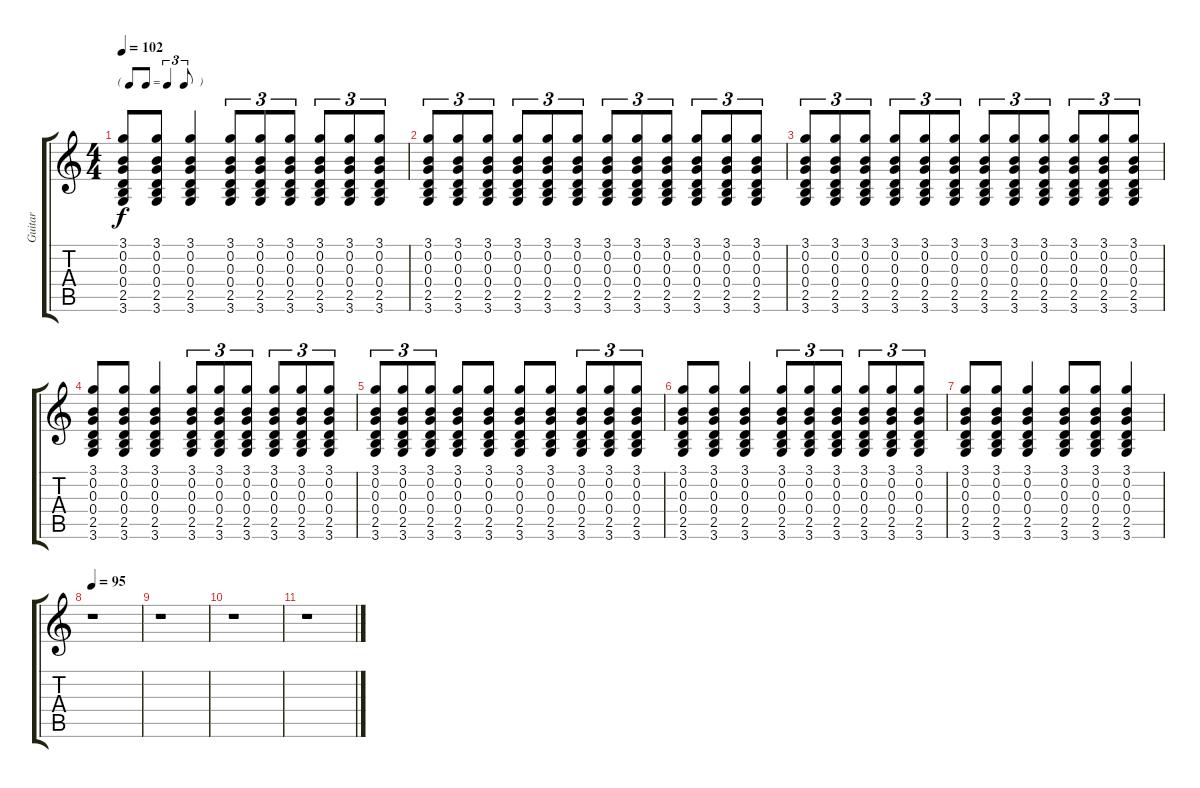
\track ("Guitar" "Guitar") {instrument acousticguitarsteel}
\staff {score tabs}
\tuning (E4 B3 G3 D3 A2 E2) {hide}
\ts (4 4)
\tf triplet8th
\tempo 102
\clef g2
\ks c
(3.1 0.2 0.3 0.4 2.5 3.6).8{dy f} (3.1 0.2 0.3 0.4 2.5 3.6).8 (3.1 0.2 0.3 0.4 2.5 3.6).4 (3.1 0.2 0.3 0.4 2.5 3.6).8{tu (3 2)} (3.1 0.2 0.3 0.4 2.5 3.6).8{tu (3 2)} (3.1 0.2 0.3 0.4 2.5 3.6).8{tu (3 2)} (3.1 0.2 0.3 0.4 2.5 3.6).8{tu (3 2)} (3.1 0.2 0.3 0.4 2.5 3.6).8{tu (3 2)} (3.1 0.2 0.3 0.4 2.5 3.6).8{tu (3 2)} |
(3.1 0.2 0.3 0.4 2.5 3.6).8{tu (3 2)} (3.1 0.2 0.3 0.4 2.5 3.6).8{tu (3 2)} (3.1 0.2 0.3 0.4 2.5 3.6).8{tu (3 2)} (3.1 0.2 0.3 0.4 2.5 3.6).8{tu (3 2)} (3.1 0.2 0.3 0.4 2.5 3.6).8{tu (3 2)} (3.1 0.2 0.3 0.4 2.5 3.6).8{tu (3 2)} (3.1 0.2 0.3 0.4 2.5 3.6).8{tu (3 2)} (3.1 0.2 0.3 0.4 2.5 3.6).8{tu (3 2)} (3.1 0.2 0.3 0.4 2.5 3.6).8{tu (3 2)} (3.1 0.2 0.3 0.4 2.5 3.6).8{tu (3 2)} (3.1 0.2 0.3 0.4 2.5 3.6).8{tu (3 2)} (3.1 0.2 0.3 0.4 2.5 3.6).8{tu (3 2)} |
(3.1 0.2 0.3 0.4 2.5 3.6).8{tu (3 2)} (3.1 0.2 0.3 0.4 2.5 3.6).8{tu (3 2)} (3.1 0.2 0.3 0.4 2.5 3.6).8{tu (3 2)} (3.1 0.2 0.3 0.4 2.5 3.6).8{tu (3 2)} (3.1 0.2 0.3 0.4 2.5 3.6).8{tu (3 2)} (3.1 0.2 0.3 0.4 2.5 3.6).8{tu (3 2)} (3.1 0.2 0.3 0.4 2.5 3.6).8{tu (3 2)} (3.1 0.2 0.3 0.4 2.5 3.6).8{tu (3 2)} (3.1 0.2 0.3 0.4 2.5 3.6).8{tu (3 2)} (3.1 0.2 0.3 0.4 2.5 3.6).8{tu (3 2)} (3.1 0.2 0.3 0.4 2.5 3.6).8{tu (3 2)} (3.1 0.2 0.3 0.4 2.5 3.6).8{tu (3 2)} |
(3.1 0.2 0.3 0.4 2.5 3.6).8 (3.1 0.2 0.3 0.4 2.5 3.6).8 (3.1 0.2 0.3 0.4 2.5 3.6).4 (3.1 0.2 0.3 0.4 2.5 3.6).8{tu (3 2)} (3.1 0.2 0.3 0.4 2.5 3.6).8{tu (3 2)} (3.1 0.2 0.3 0.4 2.5 3.6).8{tu (3 2)} (3.1 0.2 0.3 0.4 2.5 3.6).8{tu (3 2)} (3.1 0.2 0.3 0.4 2.5 3.6).8{tu (3 2)} (3.1 0.2 0.3 0.4 2.5 3.6).8{tu (3 2)} |
(3.1 0.2 0.3 0.4 2.5 3.6).8{tu (3 2)} (3.1 0.2 0.3 0.4 2.5 3.6).8{tu (3 2)} (3.1 0.2 0.3 0.4 2.5 3.6).8{tu (3 2)} (3.1 0.2 0.3 0.4 2.5 3.6).8 (3.1 0.2 0.3 0.4 2.5 3.6).8 (3.1 0.2 0.3 0.4 2.5 3.6).8 (3.1 0.2 0.3 0.4 2.5 3.6).8 (3.1 0.2 0.3 0.4 2.5 3.6).8{tu (3 2)} (3.1 0.2 0.3 0.4 2.5 3.6).8{tu (3 2)} (3.1 0.2 0.3 0.4 2.5 3.6).8{tu (3 2)} |
(3.1 0.2 0.3 0.4 2.5 3.6).8 (3.1 0.2 0.3 0.4 2.5 3.6).8 (3.1 0.2 0.3 0.4 2.5 3.6).4 (3.1 0.2 0.3 0.4 2.5 3.6).8{tu (3 2)} (3.1 0.2 0.3 0.4 2.5 3.6).8{tu (3 2)} (3.1 0.2 0.3 0.4 2.5 3.6).8{tu (3 2)} (3.1 0.2 0.3 0.4 2.5 3.6).8{tu (3 2)} (3.1 0.2 0.3 0.4 2.5 3.6).8{tu (3 2)} (3.1 0.2 0.3 0.4 2.5 3.6).8{tu (3 2)} |
(3.1 0.2 0.3 0.4 2.5 3.6).8 (3.1 0.2 0.3 0.4 2.5 3.6).8 (3.1 0.2 0.3 0.4 2.5 3.6).4 (3.1 0.2 0.3 0.4 2.5 3.6).8 (3.1 0.2 0.3 0.4 2.5 3.6).8 (3.1 0.2 0.3 0.4 2.5 3.6).4 |
\tempo 95
r.1 |
r.1 |
r.1 |
r.1
